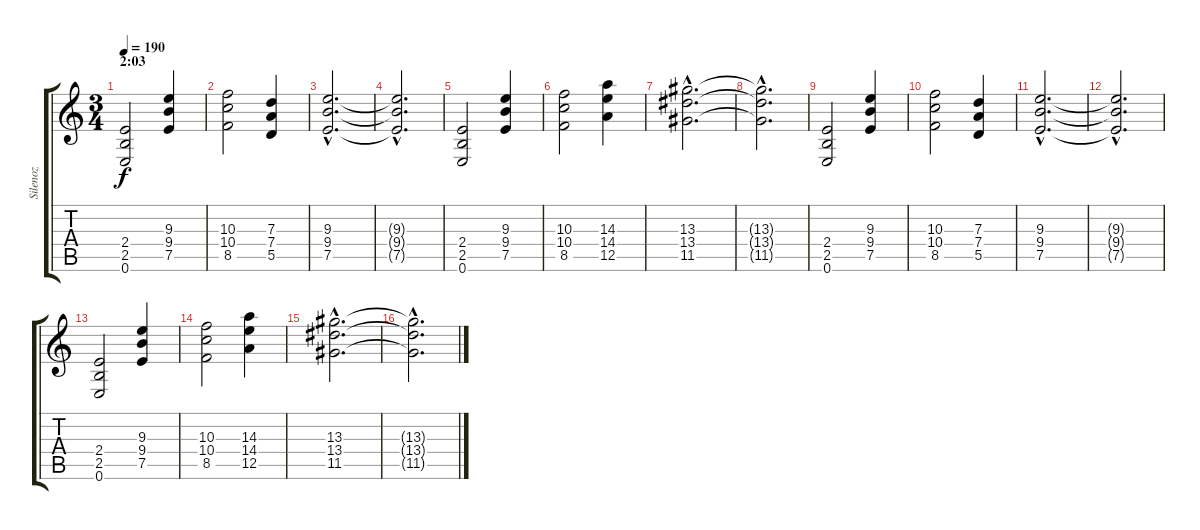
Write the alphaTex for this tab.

\track ("Silenoz" "Silenoz") {instrument distortionguitar}
\staff {score tabs}
\tuning (E4 B3 G3 D3 A2 E2) {hide}
\ts (3 4)
\section ("" "2:03")
\tempo 190
\clef g2
\ks c
(2.4 2.5 0.6).2{dy f} (9.3 9.4 7.5).4 |
(10.3 10.4 8.5).2 (7.3 7.4 5.5).4 |
(9.3{hac} 9.4{hac} 7.5{hac}).2{d} |
(9.3{hac t} 9.4{hac t} 7.5{hac t}).2{d} |
(2.4 2.5 0.6).2 (9.3 9.4 7.5).4 |
(10.3 10.4 8.5).2 (14.3 14.4 12.5).4 |
(13.3{hac} 13.4{hac} 11.5{hac}).2{d} |
(13.3{hac t} 13.4{hac t} 11.5{hac t}).2{d} |
(2.4 2.5 0.6).2 (9.3 9.4 7.5).4 |
(10.3 10.4 8.5).2 (7.3 7.4 5.5).4 |
(9.3{hac} 9.4{hac} 7.5{hac}).2{d} |
(9.3{hac t} 9.4{hac t} 7.5{hac t}).2{d} |
(2.4 2.5 0.6).2 (9.3 9.4 7.5).4 |
(10.3 10.4 8.5).2 (14.3 14.4 12.5).4 |
(13.3{hac} 13.4{hac} 11.5{hac}).2{d} |
(13.3{hac t} 13.4{hac t} 11.5{hac t}).2{d}
